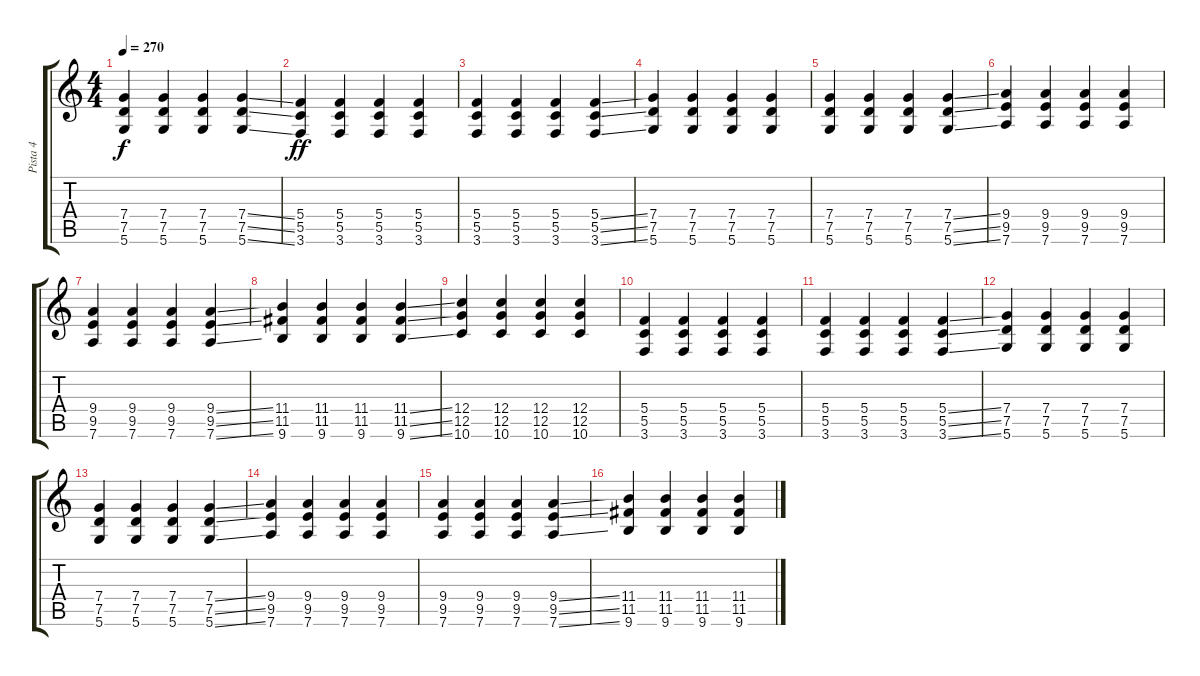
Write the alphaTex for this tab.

\track ("Pista 4" "Pista 4") {instrument distortionguitar}
\staff {score tabs}
\tuning (D4 A3 F3 C3 G2 D2) {hide}
\ts (4 4)
\tempo 270
\clef g2
\ks c
(7.4 7.5 5.6).4{dy f} (7.4 7.5 5.6).4 (7.4 7.5 5.6).4 (7.4{ss} 7.5{ss} 5.6{ss}).4 |
(5.4 5.5 3.6).4{dy ff} (5.4 5.5 3.6).4 (5.4 5.5 3.6).4 (5.4 5.5 3.6).4 |
(5.4 5.5 3.6).4 (5.4 5.5 3.6).4 (5.4 5.5 3.6).4 (5.4{ss} 5.5{ss} 3.6{ss}).4 |
(7.4 7.5 5.6).4 (7.4 7.5 5.6).4 (7.4 7.5 5.6).4 (7.4 7.5 5.6).4 |
(7.4 7.5 5.6).4 (7.4 7.5 5.6).4 (7.4 7.5 5.6).4 (7.4{ss} 7.5{ss} 5.6{ss}).4 |
(9.4 9.5 7.6).4 (9.4 9.5 7.6).4 (9.4 9.5 7.6).4 (9.4 9.5 7.6).4 |
(9.4 9.5 7.6).4 (9.4 9.5 7.6).4 (9.4 9.5 7.6).4 (9.4{ss} 9.5{ss} 7.6{ss}).4 |
(11.4 11.5 9.6).4 (11.4 11.5 9.6).4 (11.4 11.5 9.6).4 (11.4{ss} 11.5{ss} 9.6{ss}).4 |
(12.4 12.5 10.6).4 (12.4 12.5 10.6).4 (12.4 12.5 10.6).4 (12.4 12.5 10.6).4 |
(5.4 5.5 3.6).4 (5.4 5.5 3.6).4 (5.4 5.5 3.6).4 (5.4 5.5 3.6).4 |
(5.4 5.5 3.6).4 (5.4 5.5 3.6).4 (5.4 5.5 3.6).4 (5.4{ss} 5.5{ss} 3.6{ss}).4 |
(7.4 7.5 5.6).4 (7.4 7.5 5.6).4 (7.4 7.5 5.6).4 (7.4 7.5 5.6).4 |
(7.4 7.5 5.6).4 (7.4 7.5 5.6).4 (7.4 7.5 5.6).4 (7.4{ss} 7.5{ss} 5.6{ss}).4 |
(9.4 9.5 7.6).4 (9.4 9.5 7.6).4 (9.4 9.5 7.6).4 (9.4 9.5 7.6).4 |
(9.4 9.5 7.6).4 (9.4 9.5 7.6).4 (9.4 9.5 7.6).4 (9.4{ss} 9.5{ss} 7.6{ss}).4 |
(11.4 11.5 9.6).4 (11.4 11.5 9.6).4 (11.4 11.5 9.6).4 (11.4{ss} 11.5{ss} 9.6{ss}).4
